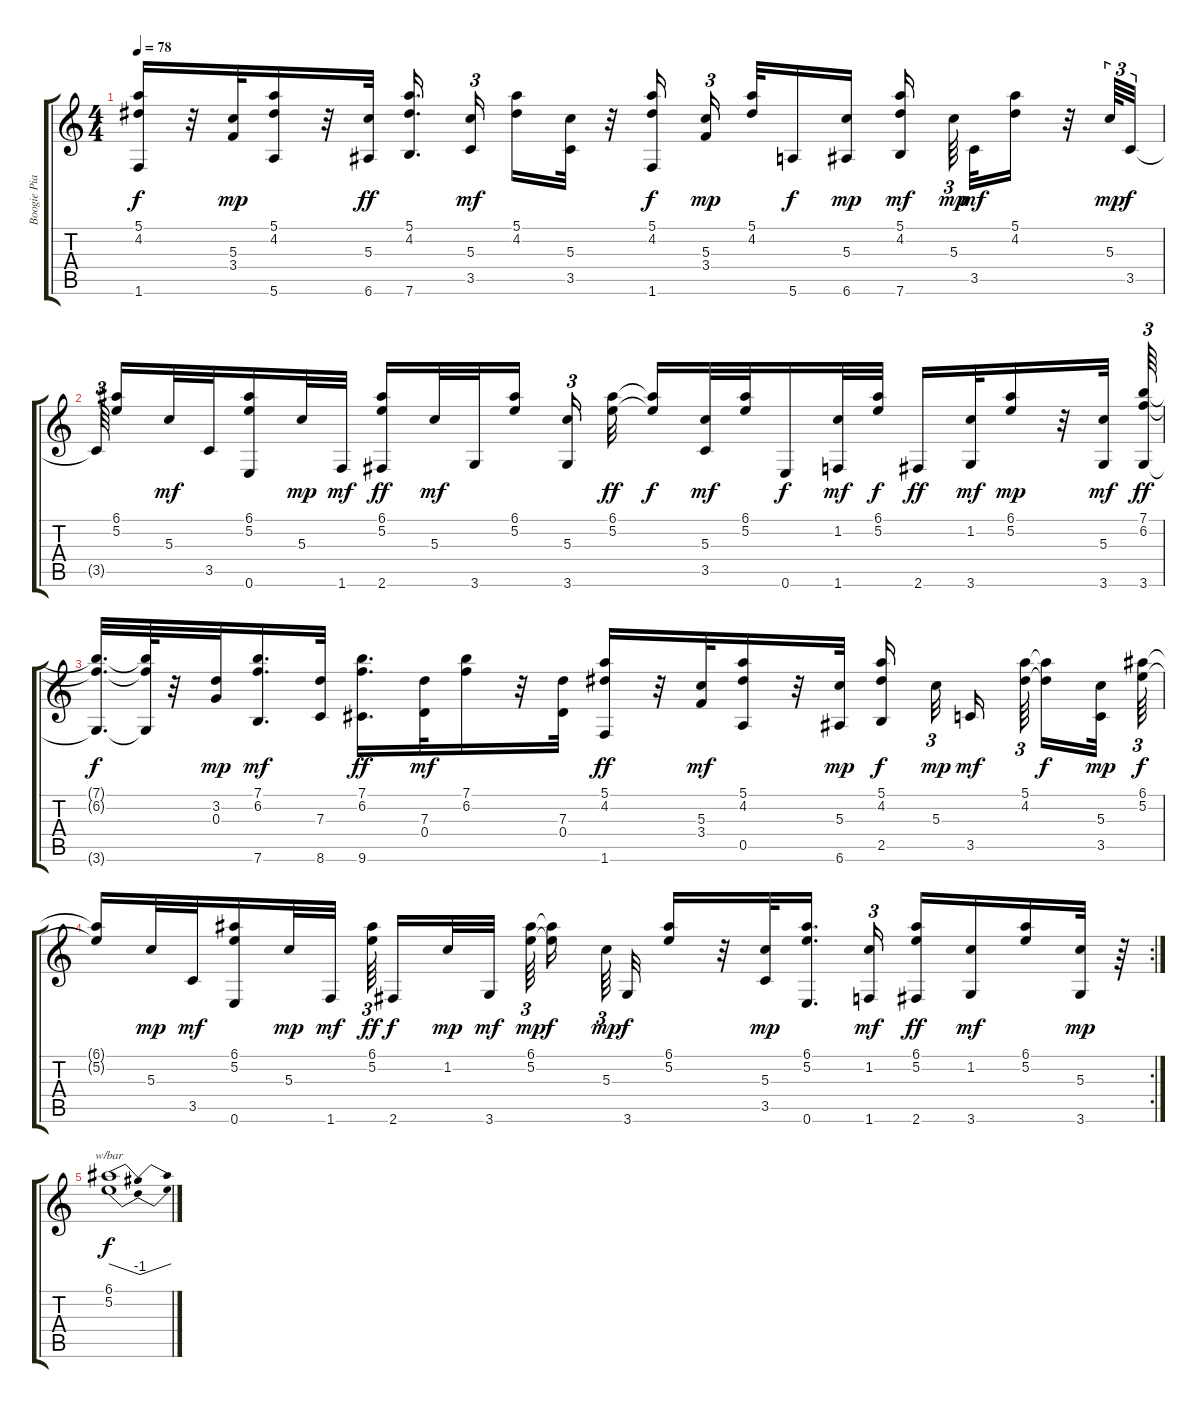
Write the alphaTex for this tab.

\track ("Boogie Piano" "Boogie Pia") {instrument acousticguitarsteel}
\staff {score tabs}
\tuning (E4 B3 G3 D3 A2 E2) {hide}
\ts (4 4)
\tempo 78
\clef g2
\ks c
(5.1 4.2 1.6).16{dy f} r.32 (5.3 3.4).32{dy mp} (5.1 4.2 5.6).16 r.32 (5.3 6.6).32{dy ff} (5.1 4.2 7.6).16{d beam splitsecondary} (5.3 3.5).16{tu (3 2) dy mf beam splitsecondary} (5.1 4.2).16 (5.3 3.5).32 r.32 (5.1 4.2 1.6).16{dy f beam splitsecondary} (5.3 3.4).16{tu (3 2) dy mp beam splitsecondary} (5.1 4.2).32 5.6.16{dy f} (5.3 6.6).16{dy mp} (5.1 4.2 7.6).16{dy mf beam splitsecondary} 5.3.64{tu (3 2) dy mp beam splitsecondary} 3.5.32{dy mf} (5.1 4.2).16 r.32 5.3.64{tu (3 2) dy mp} 3.5.32{tu (3 2) dy f} |
3.5{t}.64{tu (3 2) beam splitsecondary} (6.1 5.2).16 5.3.32{dy mf} 3.5.32 (6.1 5.2 0.6).16 5.3.32{dy mp} 1.6.32{dy mf} (6.1 5.2 2.6).16{dy ff} 5.3.32{dy mf} 3.6.32 (6.1 5.2).16{beam splitsecondary} (5.3 3.6).16{tu (3 2)} (6.1 5.2).32{dy ff} (6.1{t} 5.2{t}).16{dy f} (5.3 3.5).32{dy mf} (6.1 5.2).32 0.6.16{dy f} (1.2 1.6).32{dy mf} (6.1 5.2).32{dy f} 2.6.16{dy ff} (1.2 3.6).32{dy mf} (6.1 5.2).16{dy mp} r.32 (5.3 3.6).32{dy mf} (7.1 6.2 3.6).64{tu (3 2) dy ff} |
(7.1{t} 6.2{t} 3.6{t}).32{d dy f} (7.1{t} 6.2{t} 3.6{t}).64 r.32 (3.2 0.3).32{dy mp} (7.1 6.2 7.6).16{d dy mf} (7.3 8.6).32 (7.1 6.2 9.6).16{d dy ff} (7.3 0.4).32{dy mf} (7.1 6.2).16 r.32 (7.3 0.4).32 (5.1 4.2 1.6).16{dy ff} r.32 (5.3 3.4).32{dy mf} (5.1 4.2 0.5).16 r.32 (5.3 6.6).32{dy mp} (5.1 4.2 2.5).16{dy f beam splitsecondary} 5.3.32{tu (3 2) dy mp beam splitsecondary} 3.5.16{dy mf beam splitsecondary} (5.1 4.2).64{tu (3 2) beam splitsecondary} (5.1{t} 4.2{t}).16{dy f} (5.3 3.5).32{dy mp} (6.1 5.2).64{tu (3 2) dy f} |
\rc 2
(6.1{t} 5.2{t}).16 5.3.32{dy mp} 3.5.32{dy mf} (6.1 5.2 0.6).16 5.3.32{dy mp} 1.6.32{dy mf} (6.1 5.2).64{tu (3 2) dy ff beam splitsecondary} 2.6.16{dy f} 1.2.32{dy mp} 3.6.32{dy mf beam splitsecondary} (6.1 5.2).64{tu (3 2) dy mp beam splitsecondary} (6.1{t} 5.2{t}).16{dy f beam splitsecondary} 5.3.64{tu (3 2) dy mp} 3.6.32{dy f} (6.1 5.2).16 r.32 (5.3 3.5).32{dy mp} (6.1 5.2 0.6).16{d beam splitsecondary} (1.2 1.6).16{tu (3 2) dy mf} (6.1 5.2 2.6).16{dy ff} (1.2 3.6).16{dy mf} (6.1 5.2).16 (5.3 3.6).32{dy mp} r.64 |
(6.1 5.2).1{tbe (dip default 0 0 30 -4 60 0) dy f}
